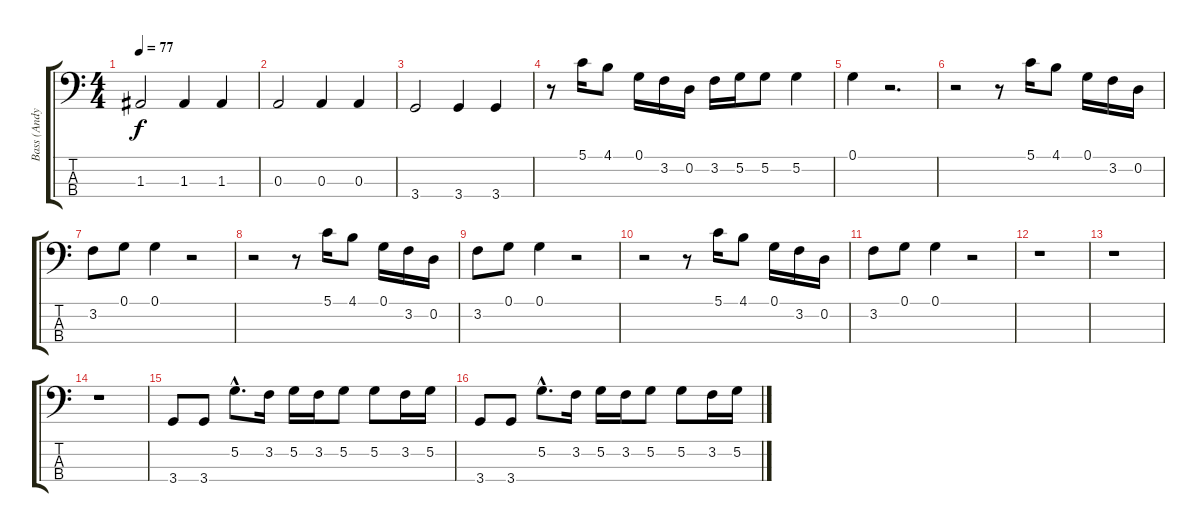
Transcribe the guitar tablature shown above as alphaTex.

\track ("Bass (Andy Bell)" "Bass (Andy") {instrument electricbasspick}
\staff {score tabs}
\tuning (G2 D2 A1 E1) {hide}
\ts (4 4)
\tempo 77
\clef f4
\ks c
1.3.2{dy f} 1.3.4 1.3.4 |
0.3.2 0.3.4 0.3.4 |
3.4.2 3.4.4 3.4.4 |
r.8 5.1.16 4.1.8 0.1.16 3.2.16 0.2.16 3.2.16 5.2.16 5.2.8 5.2.4 |
0.1.4 r.2{d} |
r.2 r.8 5.1.16 4.1.8 0.1.16 3.2.16 0.2.16 |
3.2.8 0.1.8 0.1.4 r.2 |
r.2 r.8 5.1.16 4.1.8 0.1.16 3.2.16 0.2.16 |
3.2.8 0.1.8 0.1.4 r.2 |
r.2 r.8 5.1.16 4.1.8 0.1.16 3.2.16 0.2.16 |
3.2.8 0.1.8 0.1.4 r.2 |
r.1 |
r.1 |
r.1 |
3.4.8 3.4.8 5.2{hac}.8{d} 3.2.16 5.2.16 3.2.16 5.2.8 5.2.8 3.2.16 5.2.16 |
3.4.8 3.4.8 5.2{hac}.8{d} 3.2.16 5.2.16 3.2.16 5.2.8 5.2.8 3.2.16 5.2.16
